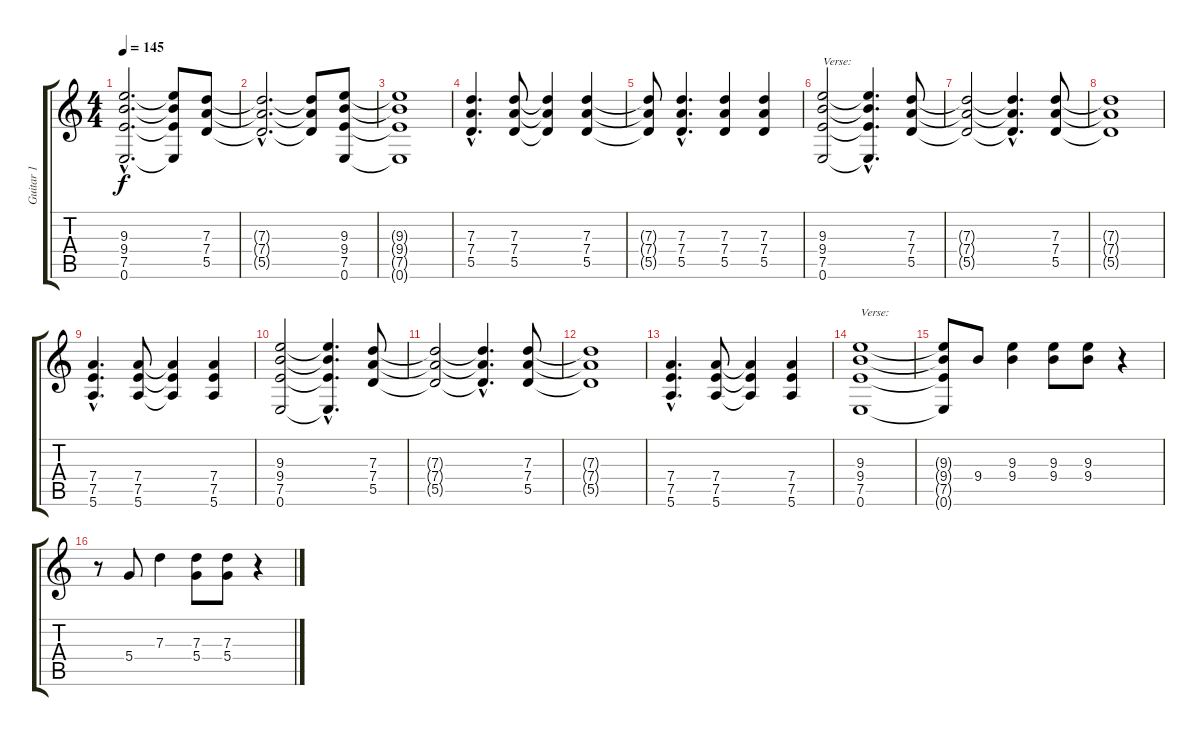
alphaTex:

\track ("Guitar 1" "Guitar 1") {instrument distortionguitar}
\staff {score tabs}
\tuning (E4 B3 G3 D3 A2 E2) {hide}
\ts (4 4)
\tempo 145
\clef g2
\ks c
(9.3{hac t} 9.4{hac t} 7.5{hac t} 0.6{hac t}).2{d dy f} (9.3{t} 9.4{t} 7.5{t} 0.6{t}).8 (7.3 7.4 5.5).8 |
(7.3{hac t} 7.4{hac t} 5.5{hac t}).2{d} (7.3{t} 7.4{t} 5.5{t}).8 (9.3 9.4 7.5 0.6).8 |
(9.3{t} 9.4{t} 7.5{t} 0.6{t}).1 |
(7.3{hac} 7.4{hac} 5.5{hac}).4{d} (7.3 7.4 5.5).8 (7.3{t} 7.4{t} 5.5{t}).4 (7.3 7.4 5.5).4 |
(7.3{t} 7.4{t} 5.5{t}).8 (7.3{hac} 7.4{hac} 5.5{hac}).4{d} (7.3 7.4 5.5).4 (7.3 7.4 5.5).4 |
(9.3 9.4 7.5 0.6).2{txt "Verse:"} (9.3{hac t} 9.4{hac t} 7.5{hac t} 0.6{hac t}).4{d} (7.3 7.4 5.5).8 |
(7.3{t} 7.4{t} 5.5{t}).2 (7.3{hac t} 7.4{hac t} 5.5{hac t}).4{d} (7.3 7.4 5.5).8 |
(7.3{t} 7.4{t} 5.5{t}).1 |
(7.4{hac} 7.5{hac} 5.6{hac}).4{d} (7.4 7.5 5.6).8 (7.4{t} 7.5{t} 5.6{t}).4 (7.4 7.5 5.6).4 |
(9.3 9.4 7.5 0.6).2 (9.3{hac t} 9.4{hac t} 7.5{hac t} 0.6{hac t}).4{d} (7.3 7.4 5.5).8 |
(7.3{t} 7.4{t} 5.5{t}).2 (7.3{hac t} 7.4{hac t} 5.5{hac t}).4{d} (7.3 7.4 5.5).8 |
(7.3{t} 7.4{t} 5.5{t}).1 |
(7.4{hac} 7.5{hac} 5.6{hac}).4{d} (7.4 7.5 5.6).8 (7.4{t} 7.5{t} 5.6{t}).4 (7.4 7.5 5.6).4 |
(9.3 9.4 7.5 0.6).1{txt "Verse:"} |
(9.3{t} 9.4{t} 7.5{t} 0.6{t}).8 9.4.8 (9.3 9.4).4 (9.3 9.4).8 (9.3 9.4).8 r.4 |
r.8 5.4.8 7.3.4 (7.3 5.4).8 (7.3 5.4).8 r.4
